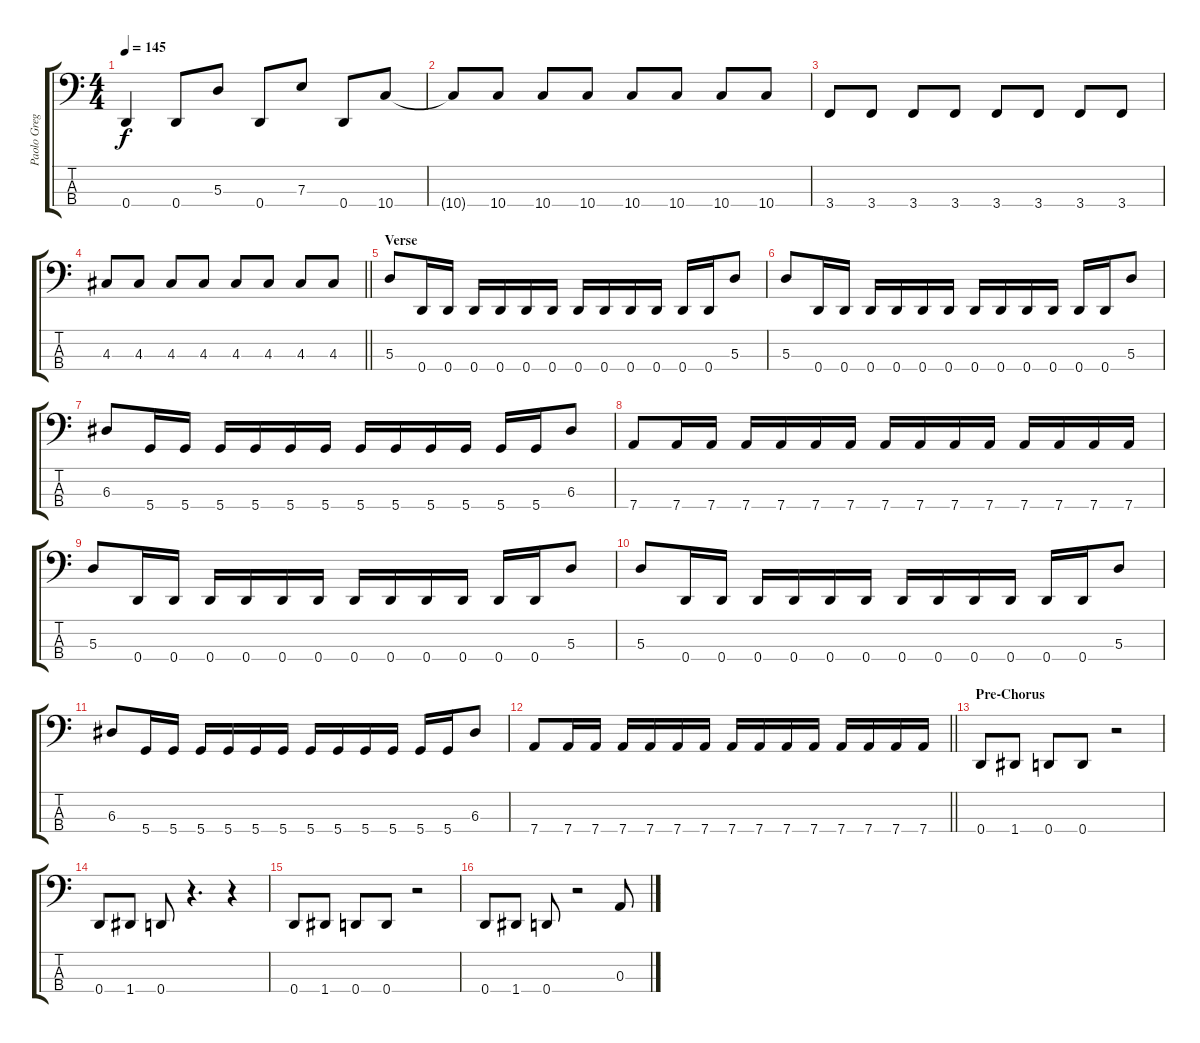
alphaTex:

\track ("Paolo Gregoletto" "Paolo Greg") {instrument electricbasspick}
\staff {score tabs}
\tuning (G2 D2 A1 D1) {hide}
\ts (4 4)
\tempo 145
\clef f4
\ks c
0.4.4{dy f} 0.4.8 5.3.8 0.4.8 7.3.8 0.4.8 10.4.8 |
10.4{t}.8 10.4.8 10.4.8 10.4.8 10.4.8 10.4.8 10.4.8 10.4.8 |
3.4.8 3.4.8 3.4.8 3.4.8 3.4.8 3.4.8 3.4.8 3.4.8 |
\barLineRight lightlight
4.3.8 4.3.8 4.3.8 4.3.8 4.3.8 4.3.8 4.3.8 4.3.8 |
\section ("" "Verse")
5.3.8 0.4.16 0.4.16 0.4.16 0.4.16 0.4.16 0.4.16 0.4.16 0.4.16 0.4.16 0.4.16 0.4.16 0.4.16 5.3.8 |
5.3.8 0.4.16 0.4.16 0.4.16 0.4.16 0.4.16 0.4.16 0.4.16 0.4.16 0.4.16 0.4.16 0.4.16 0.4.16 5.3.8 |
6.3.8 5.4.16 5.4.16 5.4.16 5.4.16 5.4.16 5.4.16 5.4.16 5.4.16 5.4.16 5.4.16 5.4.16 5.4.16 6.3.8 |
7.4.8 7.4.16 7.4.16 7.4.16 7.4.16 7.4.16 7.4.16 7.4.16 7.4.16 7.4.16 7.4.16 7.4.16 7.4.16 7.4.16 7.4.16 |
5.3.8 0.4.16 0.4.16 0.4.16 0.4.16 0.4.16 0.4.16 0.4.16 0.4.16 0.4.16 0.4.16 0.4.16 0.4.16 5.3.8 |
5.3.8 0.4.16 0.4.16 0.4.16 0.4.16 0.4.16 0.4.16 0.4.16 0.4.16 0.4.16 0.4.16 0.4.16 0.4.16 5.3.8 |
6.3.8 5.4.16 5.4.16 5.4.16 5.4.16 5.4.16 5.4.16 5.4.16 5.4.16 5.4.16 5.4.16 5.4.16 5.4.16 6.3.8 |
\barLineRight lightlight
7.4.8 7.4.16 7.4.16 7.4.16 7.4.16 7.4.16 7.4.16 7.4.16 7.4.16 7.4.16 7.4.16 7.4.16 7.4.16 7.4.16 7.4.16 |
\section ("" "Pre-Chorus")
0.4.8 1.4.8 0.4.8 0.4.8 r.2 |
0.4.8 1.4.8 0.4.8 r.4{d} r.4 |
0.4.8 1.4.8 0.4.8 0.4.8 r.2 |
0.4.8 1.4.8 0.4.8 r.2 0.3.8
